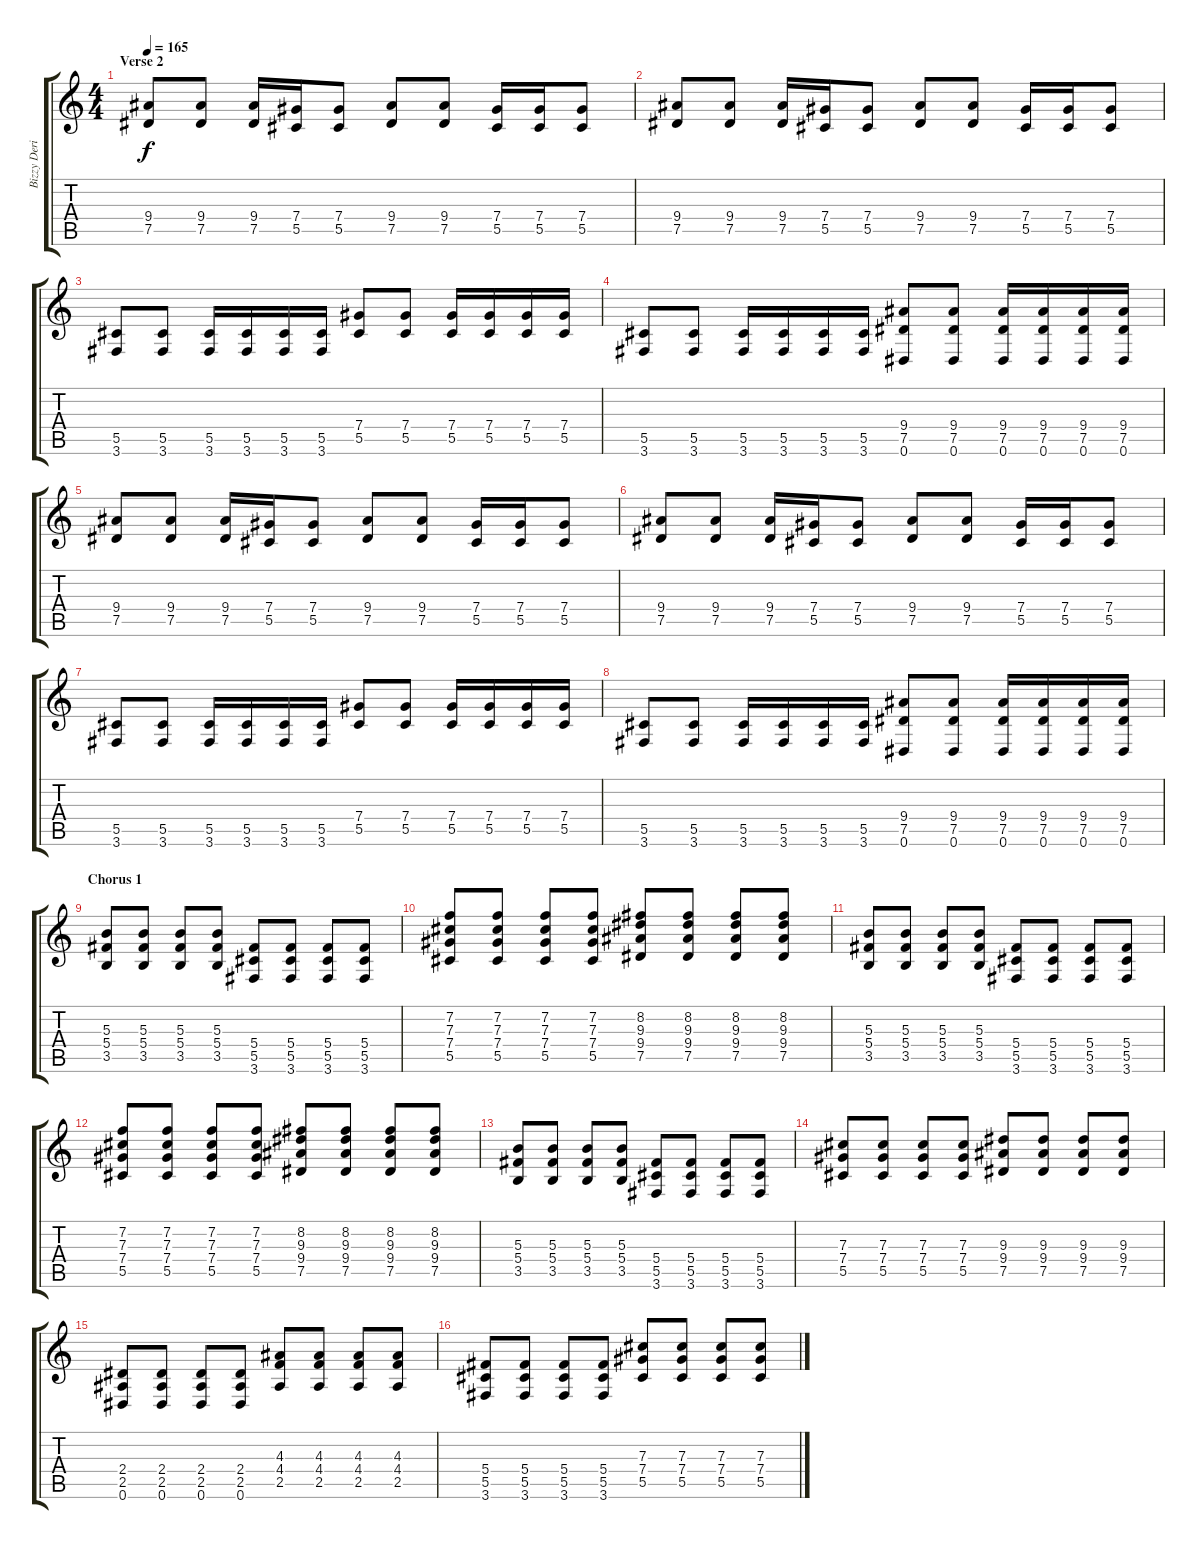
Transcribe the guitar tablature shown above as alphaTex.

\track ("Bizzy Derick" "Bizzy Deri") {instrument distortionguitar}
\staff {score tabs}
\tuning (Eb4 Bb3 Gb3 Db3 Ab2 Eb2) {hide}
\ts (4 4)
\section ("" "Verse 2")
\tempo 165
\clef g2
\ks c
(9.4 7.5).8{dy f} (9.4 7.5).8 (9.4 7.5).16 (7.4 5.5).16 (7.4 5.5).8 (9.4 7.5).8 (9.4 7.5).8 (7.4 5.5).16 (7.4 5.5).16 (7.4 5.5).8 |
(9.4 7.5).8 (9.4 7.5).8 (9.4 7.5).16 (7.4 5.5).16 (7.4 5.5).8 (9.4 7.5).8 (9.4 7.5).8 (7.4 5.5).16 (7.4 5.5).16 (7.4 5.5).8 |
(5.5 3.6).8 (5.5 3.6).8 (5.5 3.6).16 (5.5 3.6).16 (5.5 3.6).16 (5.5 3.6).16 (7.4 5.5).8 (7.4 5.5).8 (7.4 5.5).16 (7.4 5.5).16 (7.4 5.5).16 (7.4 5.5).16 |
(5.5 3.6).8 (5.5 3.6).8 (5.5 3.6).16 (5.5 3.6).16 (5.5 3.6).16 (5.5 3.6).16 (9.4 7.5 0.6).8 (9.4 7.5 0.6).8 (9.4 7.5 0.6).16 (9.4 7.5 0.6).16 (9.4 7.5 0.6).16 (9.4 7.5 0.6).16 |
(9.4 7.5).8 (9.4 7.5).8 (9.4 7.5).16 (7.4 5.5).16 (7.4 5.5).8 (9.4 7.5).8 (9.4 7.5).8 (7.4 5.5).16 (7.4 5.5).16 (7.4 5.5).8 |
(9.4 7.5).8 (9.4 7.5).8 (9.4 7.5).16 (7.4 5.5).16 (7.4 5.5).8 (9.4 7.5).8 (9.4 7.5).8 (7.4 5.5).16 (7.4 5.5).16 (7.4 5.5).8 |
(5.5 3.6).8 (5.5 3.6).8 (5.5 3.6).16 (5.5 3.6).16 (5.5 3.6).16 (5.5 3.6).16 (7.4 5.5).8 (7.4 5.5).8 (7.4 5.5).16 (7.4 5.5).16 (7.4 5.5).16 (7.4 5.5).16 |
(5.5 3.6).8 (5.5 3.6).8 (5.5 3.6).16 (5.5 3.6).16 (5.5 3.6).16 (5.5 3.6).16 (9.4 7.5 0.6).8 (9.4 7.5 0.6).8 (9.4 7.5 0.6).16 (9.4 7.5 0.6).16 (9.4 7.5 0.6).16 (9.4 7.5 0.6).16 |
\section ("" "Chorus 1")
(5.3 5.4 3.5).8 (5.3 5.4 3.5).8 (5.3 5.4 3.5).8 (5.3 5.4 3.5).8 (5.4 5.5 3.6).8 (5.4 5.5 3.6).8 (5.4 5.5 3.6).8 (5.4 5.5 3.6).8 |
(7.2 7.3 7.4 5.5).8 (7.2 7.3 7.4 5.5).8 (7.2 7.3 7.4 5.5).8 (7.2 7.3 7.4 5.5).8 (8.2 9.3 9.4 7.5).8 (8.2 9.3 9.4 7.5).8 (8.2 9.3 9.4 7.5).8 (8.2 9.3 9.4 7.5).8 |
(5.3 5.4 3.5).8 (5.3 5.4 3.5).8 (5.3 5.4 3.5).8 (5.3 5.4 3.5).8 (5.4 5.5 3.6).8 (5.4 5.5 3.6).8 (5.4 5.5 3.6).8 (5.4 5.5 3.6).8 |
(7.2 7.3 7.4 5.5).8 (7.2 7.3 7.4 5.5).8 (7.2 7.3 7.4 5.5).8 (7.2 7.3 7.4 5.5).8 (8.2 9.3 9.4 7.5).8 (8.2 9.3 9.4 7.5).8 (8.2 9.3 9.4 7.5).8 (8.2 9.3 9.4 7.5).8 |
(5.3 5.4 3.5).8 (5.3 5.4 3.5).8 (5.3 5.4 3.5).8 (5.3 5.4 3.5).8 (5.4 5.5 3.6).8 (5.4 5.5 3.6).8 (5.4 5.5 3.6).8 (5.4 5.5 3.6).8 |
(7.3 7.4 5.5).8 (7.3 7.4 5.5).8 (7.3 7.4 5.5).8 (7.3 7.4 5.5).8 (9.3 9.4 7.5).8 (9.3 9.4 7.5).8 (9.3 9.4 7.5).8 (9.3 9.4 7.5).8 |
(2.4 2.5 0.6).8 (2.4 2.5 0.6).8 (2.4 2.5 0.6).8 (2.4 2.5 0.6).8 (4.3 4.4 2.5).8 (4.3 4.4 2.5).8 (4.3 4.4 2.5).8 (4.3 4.4 2.5).8 |
(5.4 5.5 3.6).8 (5.4 5.5 3.6).8 (5.4 5.5 3.6).8 (5.4 5.5 3.6).8 (7.3 7.4 5.5).8 (7.3 7.4 5.5).8 (7.3 7.4 5.5).8 (7.3 7.4 5.5).8
